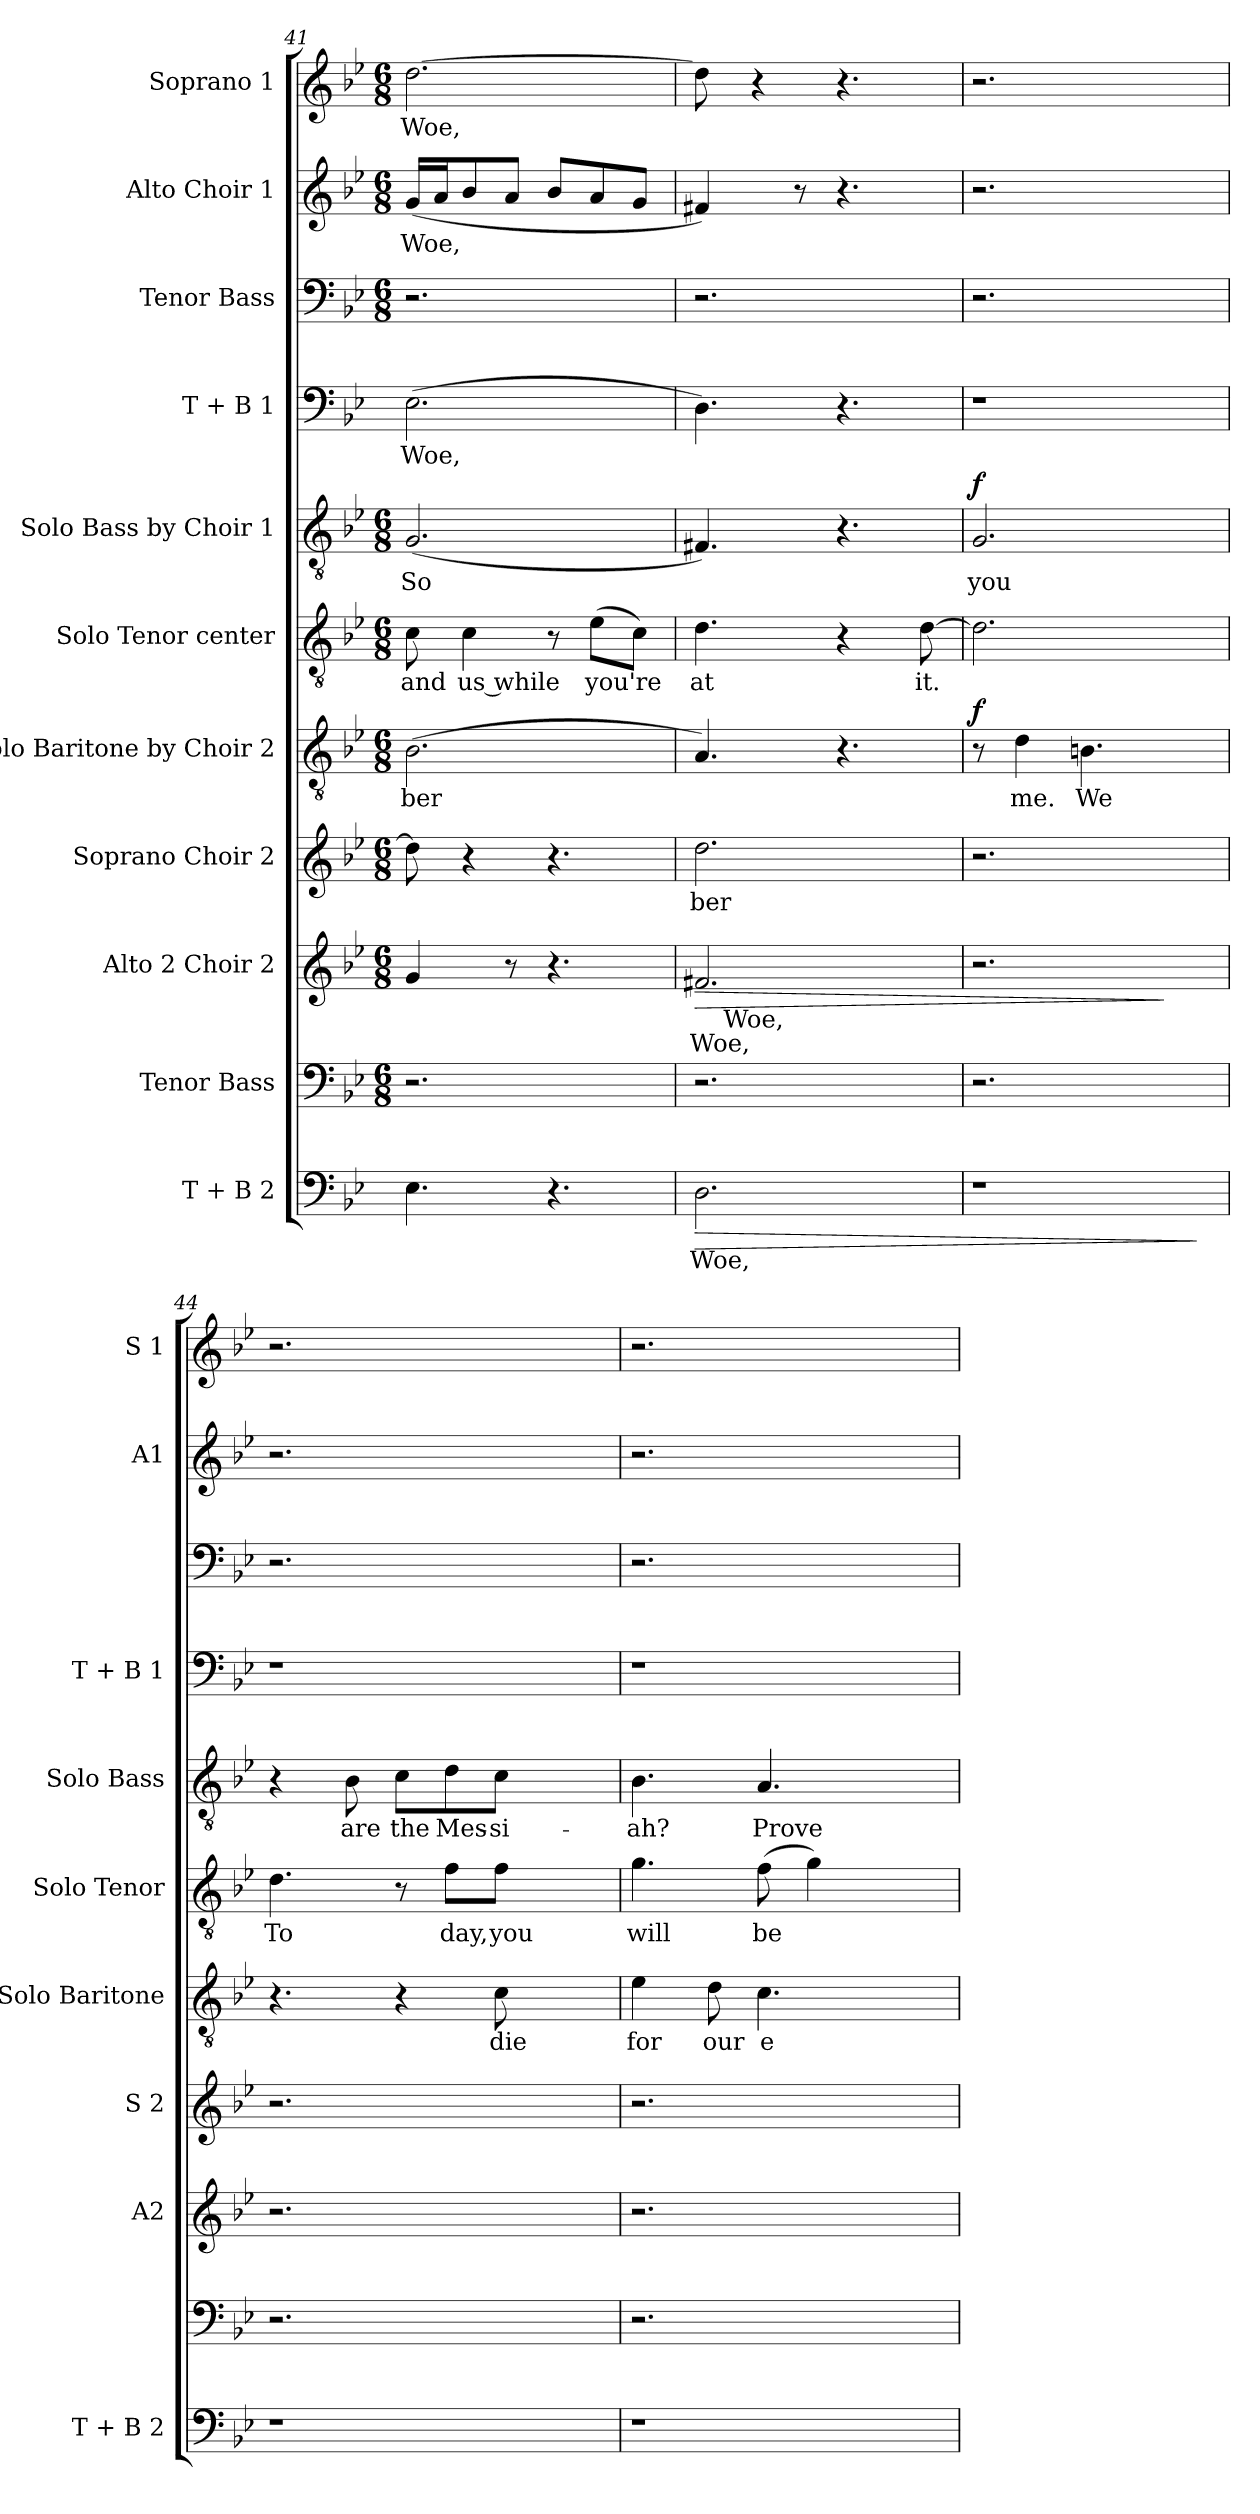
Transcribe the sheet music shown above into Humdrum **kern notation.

**kern	**text	**dynam	**kern	**kern	**text	**dynam	**kern	**text	**kern	**text	**dynam	**kern	**text	**kern	**text	**dynam	**kern	**text	**kern	**kern	**text	**kern	**text
*part11	*part11	*part11	*part10	*part9	*part9	*part9	*part8	*part8	*part7	*part7	*part7	*part6	*part6	*part5	*part5	*part5	*part4	*part4	*part3	*part2	*part2	*part1	*part1
*staff11	*staff11	*staff11	*staff10	*staff9	*staff9	*staff9	*staff8	*staff8	*staff7	*staff7	*staff7	*staff6	*staff6	*staff5	*staff5	*staff5	*staff4	*staff4	*staff3	*staff2	*staff2	*staff1	*staff1
*I"T + B 2	*	*	*I"Tenor Bass	*I"Alto 2 Choir 2	*	*	*I"Soprano Choir 2	*	*I"Solo Baritone by Choir 2	*	*	*I"Solo Tenor center	*	*I"Solo Bass by Choir 1	*	*	*I"T + B 1	*	*I"Tenor Bass	*I"Alto Choir 1	*	*I"Soprano 1	*
*I'T + B 2	*	*	*	*I'A2	*	*	*I'S 2	*	*I'Solo Baritone	*	*	*I'Solo Tenor	*	*I'Solo Bass	*	*	*I'T + B 1	*	*	*I'A1	*	*I'S 1	*
*clefF4	*	*	*clefF4	*clefG2	*	*	*clefG2	*	*clefGv2	*	*	*clefGv2	*	*clefGv2	*	*	*clefF4	*	*clefF4	*clefG2	*	*clefG2	*
*k[b-e-]	*	*	*k[b-e-]	*k[b-e-]	*	*	*k[b-e-]	*	*k[b-e-]	*	*	*k[b-e-]	*	*k[b-e-]	*	*	*k[b-e-]	*	*k[b-e-]	*k[b-e-]	*	*k[b-e-]	*
*B-:	*	*	*B-:	*B-:	*	*	*B-:	*	*B-:	*	*	*B-:	*	*B-:	*	*	*B-:	*	*B-:	*B-:	*	*B-:	*
*	*	*	*M6/8	*M6/8	*	*	*M6/8	*	*M6/8	*	*	*M6/8	*	*M6/8	*	*	*	*	*M6/8	*M6/8	*	*M6/8	*
=41	=41	=41	=41	=41	=41	=41	=41	=41	=41	=41	=41	=41	=41	=41	=41	=41	=41	=41	=41	=41	=41	=41	=41
!	!	!	!	!	!	!	!	!	!	!LO:LY:b	!	!	!LO:LY:b	!	!LO:LY:b	!	!	!LO:LY:b	!	!	!LO:LY:a	!	!LO:LY:b
4.E-\	.	.	2.r	4g/	.	.	8dd\]	.	(>2.B-\	-ber	.	8c\	and	(<2.G/	So	.	(>2.E-\	Woe,	2.r	(<16g/LL	Woe,	[>2.dd\	Woe,
.	.	.	.	.	.	.	.	.	.	.	.	.	.	.	.	.	.	.	.	16a/J	.	.	.
!	!	!	!	!	!	!	!	!	!	!	!	!	!LO:LY:b	!	!	!	!	!	!	!	!	!	!
.	.	.	.	.	.	.	4r	.	.	.	.	4c\	us while	.	.	.	.	.	.	8b-/	.	.	.
.	.	.	.	8r	.	.	.	.	.	.	.	.	.	.	.	.	.	.	.	8a/J	.	.	.
4.r	.	.	.	4.r	.	.	4.r	.	.	.	.	8r	.	.	.	.	.	.	.	8b-/L	.	.	.
!	!	!	!	!	!	!	!	!	!	!	!	!	!LO:LY:b	!	!	!	!	!	!	!	!	!	!
.	.	.	.	.	.	.	.	.	.	.	.	(>8e-\L	you're	.	.	.	.	.	.	8a/	.	.	.
.	.	.	.	.	.	.	.	.	.	.	.	8c\J)	.	.	.	.	.	.	.	8g/J	.	.	.
=42	=42	=42	=42	=42	=42	=42	=42	=42	=42	=42	=42	=42	=42	=42	=42	=42	=42	=42	=42	=42	=42	=42	=42
!	!LO:LY:b	!LO:HP:b	!	!	!LO:LY:a	!LO:HP:b	!	!LO:LY:b	!	!	!	!	!LO:LY:b	!	!	!	!	!	!	!	!	!	!
*	*	*	*	*^	*	*	*	*	*	*	*	*	*	*	*	*	*	*	*	*	*	*	*
2.D\	Woe,	>	2.r	2.f#X/	16ryy	Woe,	>	2.dd\	-ber	4.A/)	.	.	4.d\	at	4.F#X/)	.	.	4.D\)	.	2.r	4f#X/)	.	8dd\]	.
!	!	!	!	!	!LO:TX:b:t=Woe,	!	!	!	!	!	!	!	!	!	!	!	!	!	!	!	!	!	!	!
.	.	.	.	.	2ryy	.	.	.	.	.	.	.	.	.	.	.	.	.	.	.	.	.	.	.
.	.	.	.	.	.	.	.	.	.	.	.	.	.	.	.	.	.	.	.	.	.	.	4r	.
.	.	.	.	.	.	.	.	.	.	.	.	.	.	.	.	.	.	.	.	.	8r	.	.	.
.	.	.	.	.	.	.	.	.	.	4.r	.	.	4r	.	4.r	.	.	4.r	.	.	4.r	.	4.r	.
.	.	.	.	.	8.ryy	.	.	.	.	.	.	.	.	.	.	.	.	.	.	.	.	.	.	.
!	!	!	!	!	!	!	!	!	!	!	!	!	!	!LO:LY:b	!	!	!	!	!	!	!	!	!	!
.	.	.	.	.	.	.	.	.	.	.	.	.	[>8d\	it.	.	.	.	.	.	.	.	.	.	.
!!LO:PB:g=z
=43	=43	=43	=43	=43	=43	=43	=43	=43	=43	=43	=43	=43	=43	=43	=43	=43	=43	=43	=43	=43	=43	=43	=43	=43
!	!	!	!	!	!	!	!	!	!	!	!	!LO:DY:a	!	!	!	!LO:LY:b	!LO:DY:b	!	!	!	!	!	!	!
*	*	*	*	*v	*v	*	*	*	*	*	*	*	*	*	*	*	*	*	*	*	*	*	*	*
1r	.	.	2.r	2.r	.	.	2.r	.	8r	.	f	2.d\]	.	2.G/	you	f	1r	.	2.r	2.r	.	2.r	.
!	!	!	!	!	!	!	!	!	!	!LO:LY:b	!	!	!	!	!	!	!	!	!	!	!	!	!
.	.	.	.	.	.	.	.	.	4d\	me.	.	.	.	.	.	.	.	.	.	.	.	.	.
!	!	!	!	!	!	!	!	!	!	!LO:LY:b	!	!	!	!	!	!	!	!	!	!	!	!	!
.	.	.	.	.	.	.	.	.	4.Bn\	We	.	.	.	.	.	.	.	.	.	.	.	.	.
.	.	.	4ryy	4ryy	.	]	4ryy	.	4ryy	.	.	4ryy	.	4ryy	.	.	.	.	4ryy	4ryy	.	4ryy	.
.	.	]	.	.	.	.	.	.	.	.	.	.	.	.	.	.	.	.	.	.	.	.	.
=44	=44	=44	=44	=44	=44	=44	=44	=44	=44	=44	=44	=44	=44	=44	=44	=44	=44	=44	=44	=44	=44	=44	=44
!	!	!	!	!	!	!	!	!	!	!	!	!	!LO:LY:b	!	!	!	!	!	!	!	!	!	!
1r	.	.	2.r	2.r	.	.	2.r	.	4.r	.	.	4.d\	To	4r	.	.	1r	.	2.r	2.r	.	2.r	.
!	!	!	!	!	!	!	!	!	!	!	!	!	!	!	!LO:LY:b	!	!	!	!	!	!	!	!
.	.	.	.	.	.	.	.	.	.	.	.	.	.	8B-\	are	.	.	.	.	.	.	.	.
!	!	!	!	!	!	!	!	!	!	!	!	!	!	!	!LO:LY:b	!	!	!	!	!	!	!	!
.	.	.	.	.	.	.	.	.	4r	.	.	8r	.	8c\L	the	.	.	.	.	.	.	.	.
!	!	!	!	!	!	!	!	!	!	!	!	!	!LO:LY:b:rj	!	!LO:LY:b	!	!	!	!	!	!	!	!
.	.	.	.	.	.	.	.	.	.	.	.	8f\L	day,	8d\	Mes-	.	.	.	.	.	.	.	.
!	!	!	!	!	!	!	!	!	!	!LO:LY:b	!	!	!LO:LY:b	!	!LO:LY:b	!	!	!	!	!	!	!	!
.	.	.	.	.	.	.	.	.	8c\	die	.	8f\J	you	8c\J	-si-	.	.	.	.	.	.	.	.
.	.	.	4ryy	4ryy	.	.	4ryy	.	4ryy	.	.	4ryy	.	4ryy	.	.	.	.	4ryy	4ryy	.	4ryy	.
=45	=45	=45	=45	=45	=45	=45	=45	=45	=45	=45	=45	=45	=45	=45	=45	=45	=45	=45	=45	=45	=45	=45	=45
!	!	!	!	!	!	!	!	!	!	!LO:LY:b	!	!	!LO:LY:b	!	!LO:LY:b	!	!	!	!	!	!	!	!
1r	.	.	2.r	2.r	.	.	2.r	.	4e-\	for	.	4.g\	will	4.B-\	-ah?	.	1r	.	2.r	2.r	.	2.r	.
!	!	!	!	!	!	!	!	!	!	!LO:LY:b	!	!	!	!	!	!	!	!	!	!	!	!	!
.	.	.	.	.	.	.	.	.	8d\	our	.	.	.	.	.	.	.	.	.	.	.	.	.
!	!	!	!	!	!	!	!	!	!	!LO:LY:b	!	!	!LO:LY:b	!	!LO:LY:b	!	!	!	!	!	!	!	!
.	.	.	.	.	.	.	.	.	4.c\	e-	.	(>8f\	be	4.A/	Prove	.	.	.	.	.	.	.	.
.	.	.	.	.	.	.	.	.	.	.	.	4g\)	.	.	.	.	.	.	.	.	.	.	.
.	.	.	4ryy	4ryy	.	.	4ryy	.	4ryy	.	.	4ryy	.	4ryy	.	.	.	.	4ryy	4ryy	.	4ryy	.
=	=	=	=	=	=	=	=	=	=	=	=	=	=	=	=	=	=	=	=	=	=	=	=
*-	*-	*-	*-	*-	*-	*-	*-	*-	*-	*-	*-	*-	*-	*-	*-	*-	*-	*-	*-	*-	*-	*-	*-
